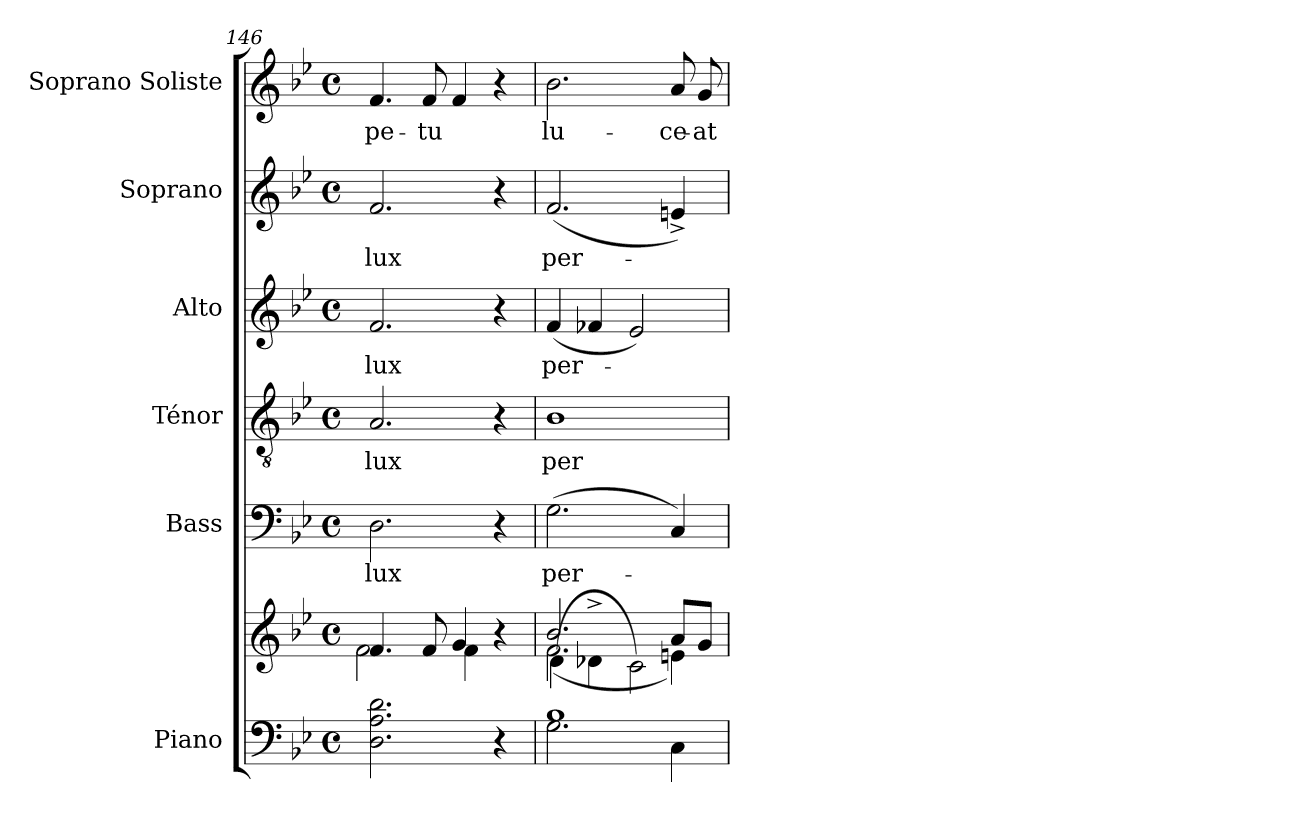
**kern	**kern	**kern	**text	**kern	**text	**kern	**text	**kern	**text	**kern	**text
*part6	*part6	*part5	*part5	*part4	*part4	*part3	*part3	*part2	*part2	*part1	*part1
*staff7	*staff6	*staff5	*staff5	*staff4	*staff4	*staff3	*staff3	*staff2	*staff2	*staff1	*staff1
*I"Piano	*	*I"Bass	*	*I"Ténor	*	*I"Alto	*	*I"Soprano	*	*I"Soprano Soliste	*
*I'Pno.	*	*I'B.	*	*I'T.	*	*I'A.	*	*I'S.	*	*	*
*clefF4	*clefG2	*clefF4	*	*clefGv2	*	*clefG2	*	*clefG2	*	*clefG2	*
*	*	*	*	*	*	*ITrd2c3	*	*	*	*	*
*k[b-e-]	*k[b-e-]	*k[b-e-]	*	*k[b-e-]	*	*k[f#]	*	*k[b-e-]	*	*k[b-e-]	*
*M4/4	*M4/4	*M4/4	*	*M4/4	*	*M4/4	*	*M4/4	*	*M4/4	*
*met(c)	*met(c)	*met(c)	*	*met(c)	*	*met(c)	*	*met(c)	*	*met(c)	*
=146	=146	=146	=146	=146	=146	=146	=146	=146	=146	=146	=146
*	*^	*	*	*	*	*	*	*	*	*	*
2.D\ 2.A\ 2.d\	4.f/	2f\	2.D\	lux	2.A/	lux	2.di/	lux	2.f/	lux	4.f/	-pe-
.	8f/	.	.	.	.	.	.	.	.	.	8f/	-tu
.	4g/	4f\	.	.	.	.	.	.	.	.	4f/	.
4r	4r	4ryy	4r	.	4r	.	4r	.	4r	.	4r	.
!!LO:PB:g=z
=147	=147	=147	=147	=147	=147	=147	=147	=147	=147	=147	=147	=147
*^	*	*^	*	*	*	*	*	*	*	*	*	*
1B-	2.G\	2.b-/	(>2.f\	(4d\	(2.G\	per-	1B-	per-	(>4di/	per-	(>2.f/	per-	2.b-\	lu-
.	.	.	.	4d-X^\	.	.	.	.	4d-Xi/	.	.	.	.	.
.	.	.	.	2c\)	.	.	.	.	2ci/)	.	.	.	.	.
.	4C\	8a/L	4en\)	.	4C/)	.	.	.	.	.	4en^/)	.	8a/	-ce-
.	.	8g/J	.	.	.	.	.	.	.	.	.	.	8g/	-at
*v	*v	*	*	*	*	*	*	*	*	*	*	*	*	*
*	*v	*v	*v	*	*	*	*	*	*	*	*	*	*
=	=	=	=	=	=	=	=	=	=	=	=
*-	*-	*-	*-	*-	*-	*-	*-	*-	*-	*-	*-
